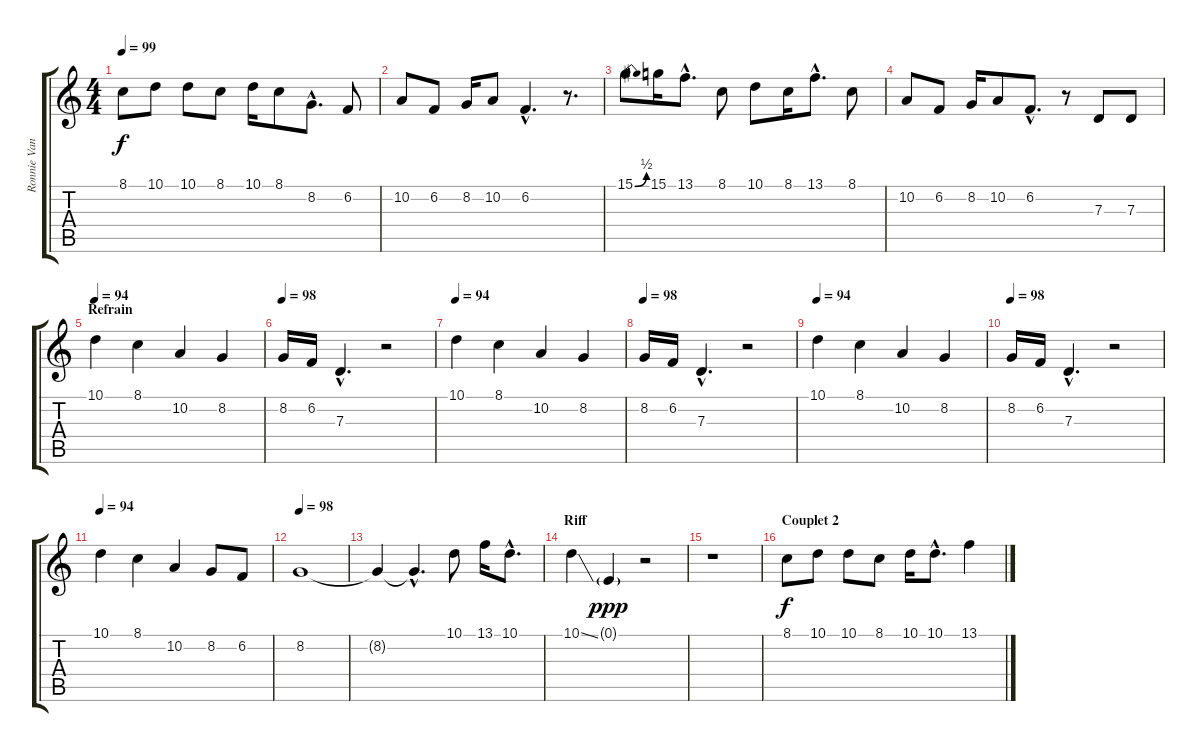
\track ("Ronnie Van Zant (vocal)" "Ronnie Van") {instrument lead2sawtooth}
\staff {score tabs}
\tuning (E4 B3 G3 D3 A2 E2) {hide}
\ts (4 4)
\tempo 99
\clef g2
\ks c
8.1.8{dy f} 10.1.8 10.1.8 8.1.8 10.1.16 8.1.8 8.2{hac}.8{d} 6.2.8 |
10.2.8 6.2.8 8.2.16 10.2.8 6.2{hac}.4{d} r.8{d} |
15.1{be (bend 0 0 60 2)}.8 15.1.16 13.1{hac}.8{d} 8.1.8 10.1.8 8.1.16 13.1{hac}.8{d} 8.1.8 |
10.2.8 6.2.8 8.2.16 10.2.8 6.2{hac}.8{d} r.8 7.3.8 7.3.8 |
\section ("" "Refrain")
\tempo 94
10.1.4 8.1.4 10.2.4 8.2.4 |
\tempo 98
8.2.16 6.2.16 7.3{hac}.4{d} r.2 |
\tempo 94
10.1.4 8.1.4 10.2.4 8.2.4 |
\tempo 98
8.2.16 6.2.16 7.3{hac}.4{d} r.2 |
\tempo 94
10.1.4 8.1.4 10.2.4 8.2.4 |
\tempo 98
8.2.16 6.2.16 7.3{hac}.4{d} r.2 |
\tempo 94
10.1.4 8.1.4 10.2.4 8.2.8 6.2.8 |
\tempo 98
8.2.1 |
8.2{t}.4 8.2{hac t}.4{d} 10.1.8 13.1.16 10.1{hac}.8{d} |
\section ("" "Riff")
10.1{ss}.4 0.1{g}.4{dy ppp} r.2 |
r.1 |
\section ("" "Couplet 2")
8.1.8{dy f} 10.1.8 10.1.8 8.1.8 10.1.16 10.1{hac}.8{d} 13.1.4
